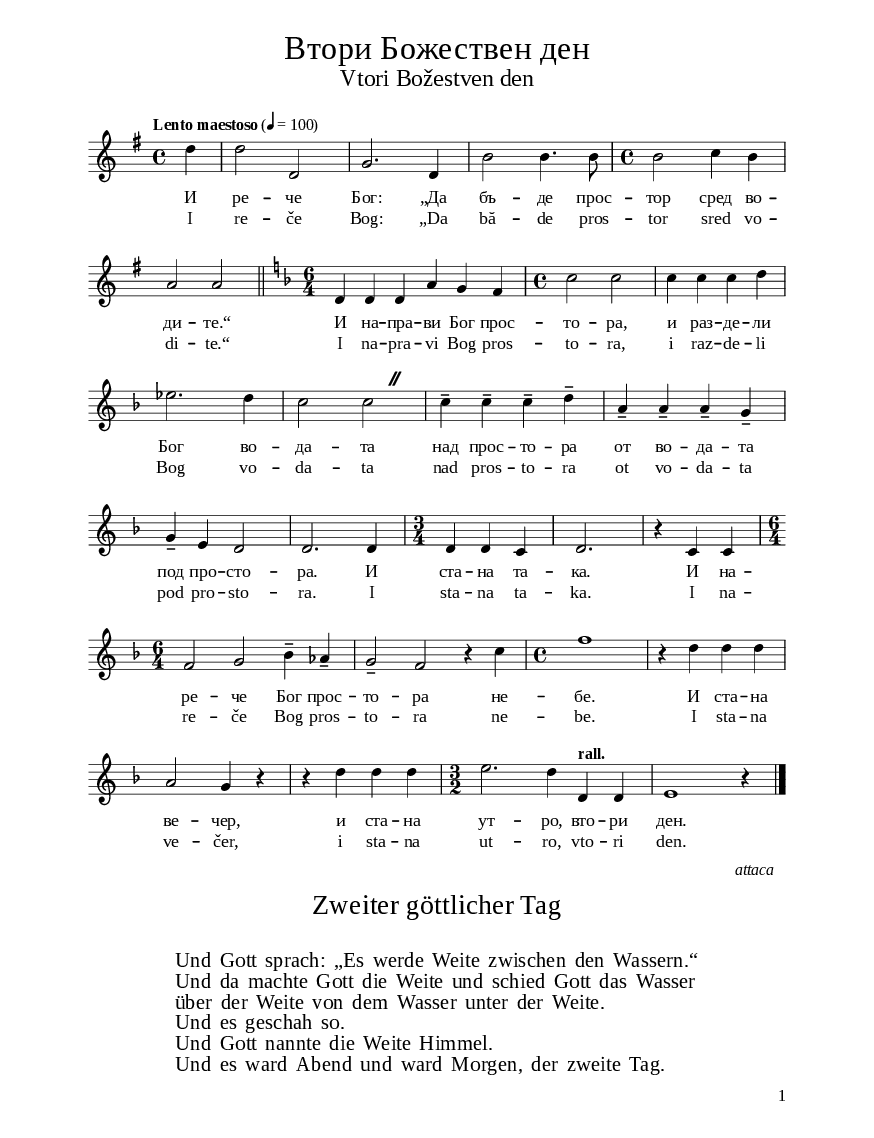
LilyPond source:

\version "2.24.1"

% include paper part and global functions
\include "include/globals.ily"

\bookpart {
  \label #'ref192
  \tocItem \markup "     Втори Божествен ден – Vtori Božestven den"
  \include "include/bookpart-paper.ily"
  \score {
    \include "include/score-layout.ily"

    \new Voice \absolute {
      \clef treble
      \key g \major
      \time 4/4
      \tempoFunc "Lento maestoso" 4 "100"
      \autoBeamOff
      \partial 4  d''4 | % 2
      d''2 d'2 | % 3
      g'2. d'4 | % 4
      b'2 b'4. b'8 | % 5
      \time 4/4 b'2 c''4 b'4 \break | % 6
      a'2 a'2 \bar "||"
      | % 7
      \time 6/4  | % 7
      \key d \minor
      d'4 d'4 d'4 a'4 g'4
      f'4 | % 8
      \time 4/4  | % 8
      c''2 c''2 | % 9
      c''4 c''4 c''4 d''4 \break|
      es''2. d''4  | % 11
      c''2 c''2^\markup { "     " \musicglyph "scripts.caesura.straight" } | % 12
      c''4 -- c''4 -- c''4 -- d''4
      -- | % 13
      a'4 -- a'4 -- a'4 -- g'4 -- \break | % 14
      g'4 -- e'4 d'2 | % 15
      d'2. d'4  | % 16
      \time 3/4  | % 16
      d'4 d'4 c'4 | % 17
      d'2. | % 18
      r4 c'4 c'4 | % 19
      \time 6/4  | % 19
      f'2 g'2 bes'4 -- as'4 -- |

      g'2 -- f'2 r4 c''4 | % 21
      \time 4/4  | % 21
      f''1  | % 22
      r4 d''4 d''4 d''4 \break | % 23
      a'2 g'4 r4 | % 24
      r4 d''4 d''4 d''4 | % 25
      \time 3/2  | % 25
      e''2. d''4 d'4 ^\markup{ \bold {rall.} }
      d'4 | % 26
      e'1 r4 \bar "|."
    }

    \addlyrics {
      И
      ре -- че Бог: „Да бъ -- де прос --
      тор сред во -- ди -- те.“ И на --
      пра -- ви Бог прос -- то -- ра, и
      раз -- де -- ли Бог во -- да -- та
      над прос -- то -- ра от во -- да --
      та под про -- сто -- ра. И ста --
      на та -- ка. И на -- ре -- че Бог
      прос -- то -- ра не -- бе. И ста --
      на ве -- чер, и ста -- на ут -- ро,
      вто -- ри ден.}
      \addlyrics {
      I
      re -- če Bog: „Da bă -- de pros --
      tor sred vo -- di -- te.“ I na --
      pra -- vi Bog pros -- to -- ra, i
      raz -- de -- li Bog vo -- da -- ta
      nad pros -- to -- ra ot vo -- da --
      ta pod pro -- sto -- ra. I sta --
      na ta -- ka. I na -- re -- če Bog
      pros -- to -- ra ne -- be. I sta --
      na ve -- čer, i sta -- na ut -- ro,
      vto -- ri den.}

        \header {
          title = \titleFunc "Втори Божествен ден" "Vtori Božestven den"
        }

        \midi{}

      } % score

      \markup \raise #2.8 \override #'(baseline-skip . 2) {
        \column {
          \fill-line \italic { "" "" \concat {"attaca" "   " }}
        }
      }

      % include foreign translation(s) of the song
      \version "2.24.0"

\markup \fill-line { \fontsize #deTitleFontSize "Zweiter göttlicher Tag" }
\markup \null
\markup \null
\markup \fontsize #deCoupletFontSize {
  \hspace #7
  \override #`(baseline-skip . ,deCoupletBaselineSkip)

  \column {


    \line { " " }

  \line { " "Und Gott sprach: „Es werde Weite zwischen den Wassern.“ }
  \line { " " Und da machte Gott die Weite und schied Gott das Wasser}
  \line { " "über der Weite von dem Wasser unter der Weite.}
  \line { " "Und es geschah so.}
  \line { " "Und Gott nannte die Weite Himmel.  }
  \line { " "Und es ward Abend und ward Morgen, der zweite Tag.}

  }
}


    } % bookpart

    % Più mosso
    %
